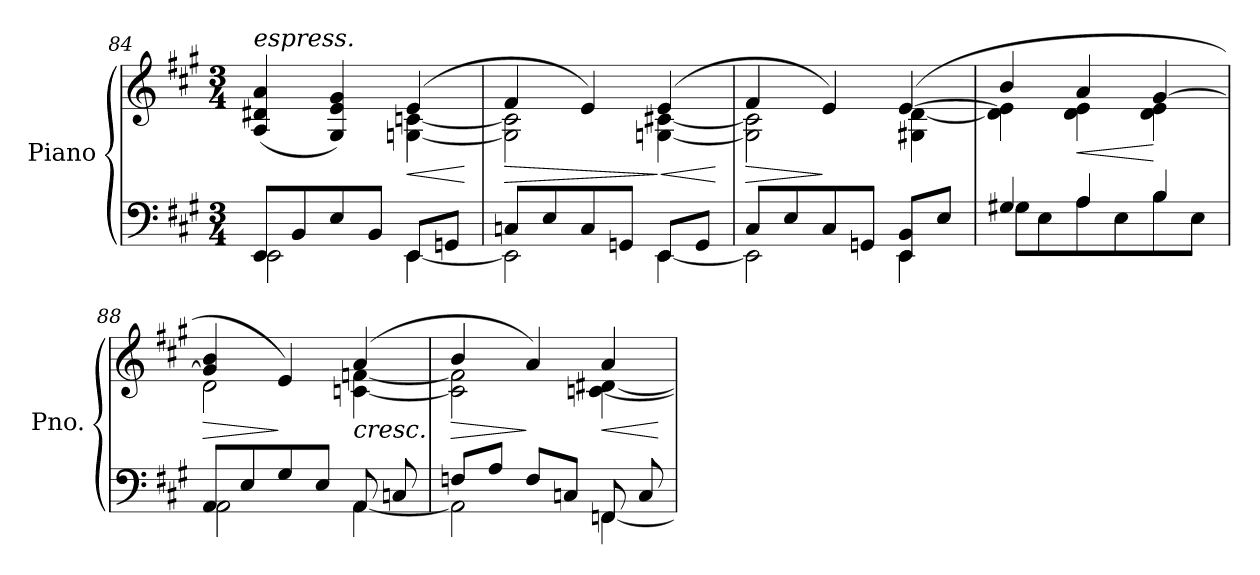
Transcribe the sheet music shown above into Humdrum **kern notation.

**kern	**kern	**dynam
*part1	*part1	*part1
*staff2	*staff1	*staff1/2
*I"Piano	*	*
*I'Pno.	*	*
*clefF4	*clefG2	*
*k[f#c#g#]	*k[f#c#g#]	*
*M3/4	*M3/4	*
=84	=84	=84
*^	*^	*
!	!	!LO:TX:a:i:t=espress.	!	!
8EE/L	2EE\	(>4A/ 4d#X/ 4a/	2ryy	.
8BB/	.	.	.	.
8E/	.	4G#/ 4e/ 4g#/)	.	.
8BB/J	.	.	.	.
!	!	!	!	!LO:HP:b
8EE/L	[4EE\	(>4e/	[4Gn\ [4cn\	<
8GGn/J	.	.	.	.
*v	*v	*	*	*
*	*v	*v	*
.	.	[
=85	=85	=85
*^	*	*
!	!	!	!LO:HP:b
*	*	*^	*
8Cn/L	2EE\]	4f#/	2G\] 2c\]	>
8E/	.	.	.	.
8C/	.	4e/)	.	.
8GGn/J	.	.	.	.
!	!	!	!	!LO:HP:n=1:b
8EE/L	[4EE\	(>4e/	[4Gn\ [4c#X\	] <
8GG/J	.	.	.	.
*v	*v	*	*	*
*	*v	*v	*
.	.	[
!!LO:LB:g=z
=86	=86	=86
*^	*	*
!	!	!	!LO:HP:b
*	*	*^	*
8C#/L	2EE\]	4f#/	2G\] 2c#\]	>
8E/	.	.	.	.
8C#/	.	4e/)	.	]
8GGn/J	.	.	.	.
8EE/ 8BB/L	4EE\	(>[4e/	4G#X\ [4d\	.
8E/J	.	.	.	.
=87	=87	=87	=87	=87
4G#X/	8G#\L	4b/	4d\] 4e\]	.
.	8E\	.	.	.
!	!	!	!	!LO:HP:b
4A/	8A\	4a/	4d\ 4e\	<
.	8E\	.	.	.
4B/	8B\	[4g#/	4d\ 4e\	[
.	8E\J	.	.	.
=88	=88	=88	=88	=88
!	!	!	!	!LO:HP:b
8AA/L	2AA\	4g#/] 4b/	2d\	>
8E/	.	.	.	.
8G#/	.	4e/)	.	]
8E/J	.	.	.	.
!	!	!	!	!LO:HP:b
8AA/	[4AA\	(>4a/	[4cn\ [4fn\	<
8Cn/	.	.	.	.
=89	=89	=89	=89	=89
!	!	!	!	!LO:HP:b
8Fn/L	2AA\]	4b/	2c\] 2f\]	>
8A/J	.	.	.	.
8F/L	.	4a/)	.	[ ]
8Cn/J	.	.	.	.
!	!	!	!	!LO:HP:b
8FFn/	[4FF\	4a/	[4cn\ [4d#X\	<
8C/	.	.	.	.
*v	*v	*	*	*
*	*v	*v	*
.	.	[
=	=	=
*-	*-	*-
